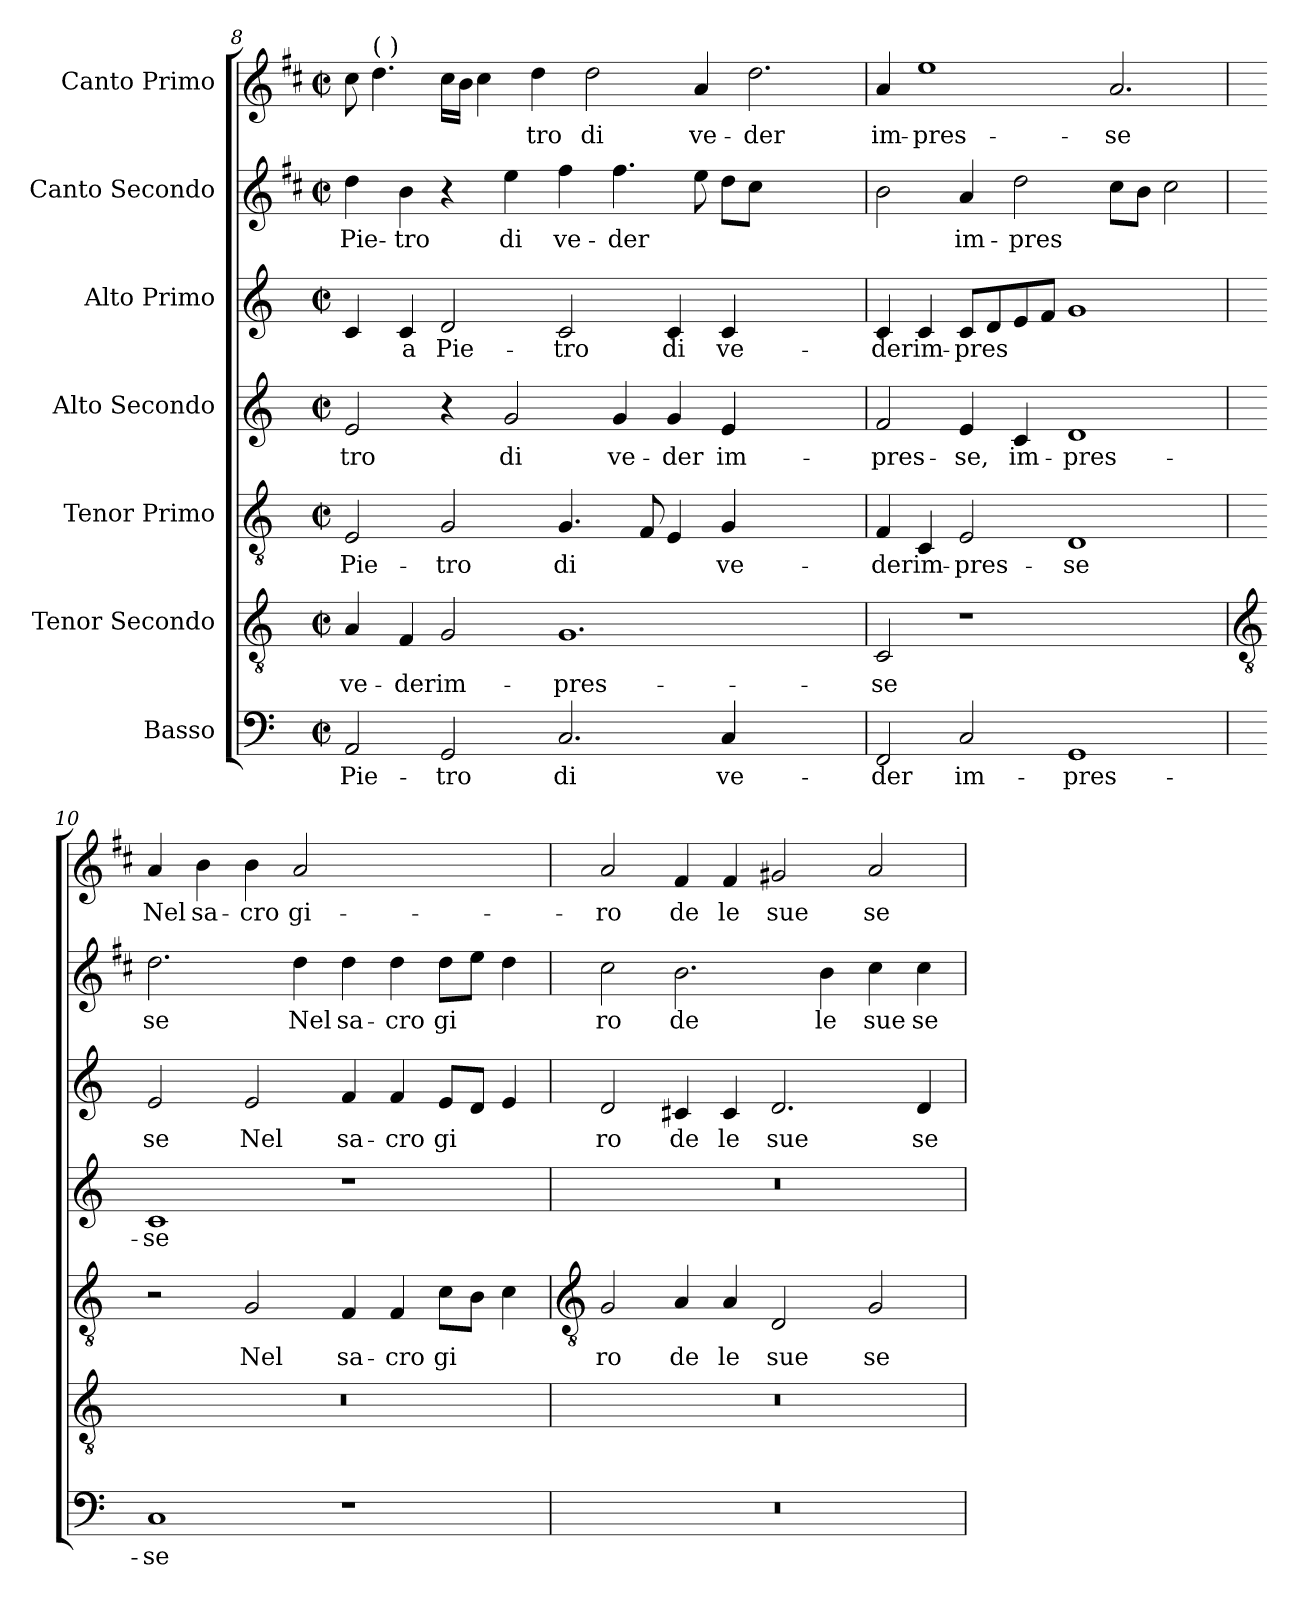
**kern	**text	**kern	**text	**kern	**text	**kern	**text	**kern	**text	**kern	**text	**kern	**text
*part7	*part7	*part6	*part6	*part5	*part5	*part4	*part4	*part3	*part3	*part2	*part2	*part1	*part1
*staff7	*staff7	*staff6	*staff6	*staff5	*staff5	*staff4	*staff4	*staff3	*staff3	*staff2	*staff2	*staff1	*staff1
*I"Basso	*	*I"Tenor Secondo	*	*I"Tenor Primo	*	*I"Alto Secondo	*	*I"Alto Primo	*	*I"Canto Secondo	*	*I"Canto Primo	*
*clefF4	*	*clefGv2	*	*clefGv2	*	*clefG2	*	*clefG2	*	*clefG2	*	*clefG2	*
*	*	*	*	*	*	*	*	*	*	*ITrd1c2	*	*ITrd1c2	*
*k[]	*	*k[]	*	*k[]	*	*k[]	*	*k[]	*	*k[]	*	*k[]	*
*C:	*	*C:	*	*C:	*	*C:	*	*C:	*	*C:	*	*C:	*
*M4/2	*	*M4/2	*	*M4/2	*	*M4/2	*	*M4/2	*	*M4/2	*	*M4/2	*
*met(c|)	*	*met(c|)	*	*met(c|)	*	*met(c|)	*	*met(c|)	*	*met(c|)	*	*met(c|)	*
=8	=8	=8	=8	=8	=8	=8	=8	=8	=8	=8	=8	=8	=8
!	!LO:LY:b	!	!LO:LY:b	!	!LO:LY:b	!	!LO:LY:b	!	!	!	!LO:LY:b	!	!
2AA	Pie-	4A	ve-	2E	Pie-	2e	-tro	4c	.	4cc	Pie-	8b	.
!	!	!	!	!	!	!	!	!	!	!	!	!LO:TX:a:t=(  )	!
.	.	.	.	.	.	.	.	.	.	.	.	4.cc	.
!	!	!	!LO:LY:b	!	!	!	!	!	!LO:LY:b	!	!LO:LY:b	!	!
.	.	4F	-der	.	.	.	.	4c	a	4a	-tro	.	.
!	!LO:LY:b	!	!LO:LY:b	!	!LO:LY:b	!	!	!	!LO:LY:b	!	!	!	!
2GG	-tro	2G	im-	2G	-tro	4r	.	2d	Pie-	4r	.	16bLL	.
.	.	.	.	.	.	.	.	.	.	.	.	16aJJ	.
.	.	.	.	.	.	.	.	.	.	.	.	4b	.
!	!	!	!	!	!	!	!LO:LY:b	!	!	!	!LO:LY:b	!	!
.	.	.	.	.	.	2g	di	.	.	4dd	di	.	.
!	!	!	!	!	!	!	!	!	!	!	!	!	!LO:LY:b
.	.	.	.	.	.	.	.	.	.	.	.	4cc	-tro
!	!LO:LY:b	!	!LO:LY:b	!	!LO:LY:b	!	!	!	!LO:LY:b	!	!LO:LY:b	!	!
2.C	di	1.G	-pres-	4.G	di	.	.	2c	-tro	4ee	ve-	.	.
!	!	!	!	!	!	!	!	!	!	!	!	!	!LO:LY:b
.	.	.	.	.	.	.	.	.	.	.	.	2cc	di
!	!	!	!	!	!	!	!LO:LY:b	!	!	!	!LO:LY:b	!	!
.	.	.	.	.	.	4g	ve-	.	.	4.ee	-der	.	.
.	.	.	.	8F	.	.	.	.	.	.	.	.	.
!	!	!	!	!	!	!	!LO:LY:b	!	!LO:LY:b	!	!	!	!
.	.	.	.	4E	.	4g	-der	4c	di	.	.	.	.
!	!	!	!	!	!	!	!	!	!	!	!	!	!LO:LY:b
.	.	.	.	.	.	.	.	.	.	8dd	.	4g	ve-
!	!LO:LY:b	!	!	!	!LO:LY:b	!	!LO:LY:b	!	!LO:LY:b	!	!	!	!
4C	ve-	.	.	4G	ve-	4e	im-	4c	ve-	8ccL	.	.	.
!	!	!	!	!	!	!	!	!	!	!	!	!	!LO:LY:b
.	.	.	.	.	.	.	.	.	.	8bJ	.	2.cc	-der
2ryy	.	.	.	2ryy	.	2ryy	.	2ryy	.	2ryy	.	.	.
8ryy	.	8ryy	.	8ryy	.	8ryy	.	8ryy	.	8ryy	.	.	.
=9	=9	=9	=9	=9	=9	=9	=9	=9	=9	=9	=9	=9	=9
!	!LO:LY:b	!	!LO:LY:b	!	!LO:LY:b	!	!LO:LY:b	!	!LO:LY:b	!	!	!	!LO:LY:b
2FF	-der	2C	-se	4F	-der	2f	-pres-	4c	-der	2a	.	4g	im-
!	!	!	!	!	!LO:LY:b	!	!	!	!LO:LY:b	!	!	!	!LO:LY:b
.	.	.	.	4C	im-	.	.	4c	im-	.	.	1dd	-pres-
!	!LO:LY:b	!	!	!	!LO:LY:b	!	!LO:LY:b	!	!LO:LY:b	!	!LO:LY:b	!	!
2C	im-	1r	.	2E	-pres-	4e	-se,	8cL	-pres	4g	im-	.	.
.	.	.	.	.	.	.	.	8d	.	.	.	.	.
!	!	!	!	!	!	!	!LO:LY:b	!	!	!	!LO:LY:b	!	!
.	.	.	.	.	.	4c	im-	8e	.	2cc	-pres	.	.
.	.	.	.	.	.	.	.	8fJ	.	.	.	.	.
!	!LO:LY:b	!	!	!	!LO:LY:b	!	!LO:LY:b	!	!	!	!	!	!
1GG	-pres-	.	.	1D	-se	1d	-pres-	1g	.	.	.	.	.
!	!	!	!	!	!	!	!	!	!	!	!	!	!LO:LY:b
.	.	.	.	.	.	.	.	.	.	8bL	.	2.g	-se
.	.	.	.	.	.	.	.	.	.	8aJ	.	.	.
.	.	2ryy	.	.	.	.	.	.	.	2b	.	.	.
!!LO:LB:g=z
=10	=10	=10	=10	=10	=10	=10	=10	=10	=10	=10	=10	=10	=10
*	*	*clefGv2	*	*	*	*	*	*	*	*	*	*	*
!	!LO:LY:b	!	!	!	!	!	!LO:LY:b	!	!LO:LY:b	!	!LO:LY:b	!	!LO:LY:b
1C	-se	0r	.	2r	.	1c	-se	2e	se	2.cc	se	4g	Nel
!	!	!	!	!	!	!	!	!	!	!	!	!	!LO:LY:b
.	.	.	.	.	.	.	.	.	.	.	.	4a	sa-
!	!	!	!	!	!LO:LY:b	!	!	!	!LO:LY:b	!	!	!	!LO:LY:b
.	.	.	.	2G	Nel	.	.	2e	Nel	.	.	4a	-cro
!	!	!	!	!	!	!	!	!	!	!	!LO:LY:b	!	!LO:LY:b
.	.	.	.	.	.	.	.	.	.	4cc	Nel	2g	gi-
!	!	!	!	!	!LO:LY:b	!	!	!	!LO:LY:b	!	!LO:LY:b	!	!
1r	.	.	.	4F	sa-	1r	.	4f	sa-	4cc	sa-	.	.
!	!	!	!	!	!LO:LY:b	!	!	!	!LO:LY:b	!	!LO:LY:b	!	!
.	.	.	.	4F	-cro	.	.	4f	-cro	4cc	-cro	2.ryy	.
!	!	!	!	!	!LO:LY:b	!	!	!	!LO:LY:b	!	!LO:LY:b	!	!
.	.	.	.	8cL	gi	.	.	8eL	gi	8ccL	gi	.	.
.	.	.	.	8BJ	.	.	.	8dJ	.	8ddJ	.	.	.
.	.	.	.	4c	.	.	.	4e	.	4cc	.	.	.
!!LO:LB:g=z
=11	=11	=11	=11	=11	=11	=11	=11	=11	=11	=11	=11	=11	=11
*	*	*	*	*clefGv2	*	*	*	*	*	*	*	*	*
!	!	!	!	!	!LO:LY:b	!	!	!	!LO:LY:b	!	!LO:LY:b	!	!LO:LY:b
0r	.	0r	.	2G	ro	0r	.	2d	ro	2b	ro	2g	-ro
!	!	!	!	!	!LO:LY:b	!	!	!	!LO:LY:b	!	!LO:LY:b	!	!LO:LY:b
.	.	.	.	4A	de	.	.	4c#X	de	2.a	de	4e	de
!	!	!	!	!	!LO:LY:b	!	!	!	!LO:LY:b	!	!	!	!LO:LY:b
.	.	.	.	4A	le	.	.	4c#	le	.	.	4e	le
!	!	!	!	!	!LO:LY:b	!	!	!	!LO:LY:b	!	!	!	!LO:LY:b
.	.	.	.	2D	sue	.	.	2.d	sue	.	.	2f#X	sue
!	!	!	!	!	!	!	!	!	!	!	!LO:LY:b	!	!
.	.	.	.	.	.	.	.	.	.	4a	le	.	.
!	!	!	!	!	!LO:LY:b	!	!	!	!	!	!LO:LY:b	!	!LO:LY:b
.	.	.	.	2G	se-	.	.	.	.	4b	sue	2g	se-
!	!	!	!	!	!	!	!	!	!LO:LY:b	!	!LO:LY:b	!	!
.	.	.	.	.	.	.	.	4d	se-	4b	se-	.	.
=	=	=	=	=	=	=	=	=	=	=	=	=	=
*-	*-	*-	*-	*-	*-	*-	*-	*-	*-	*-	*-	*-	*-
